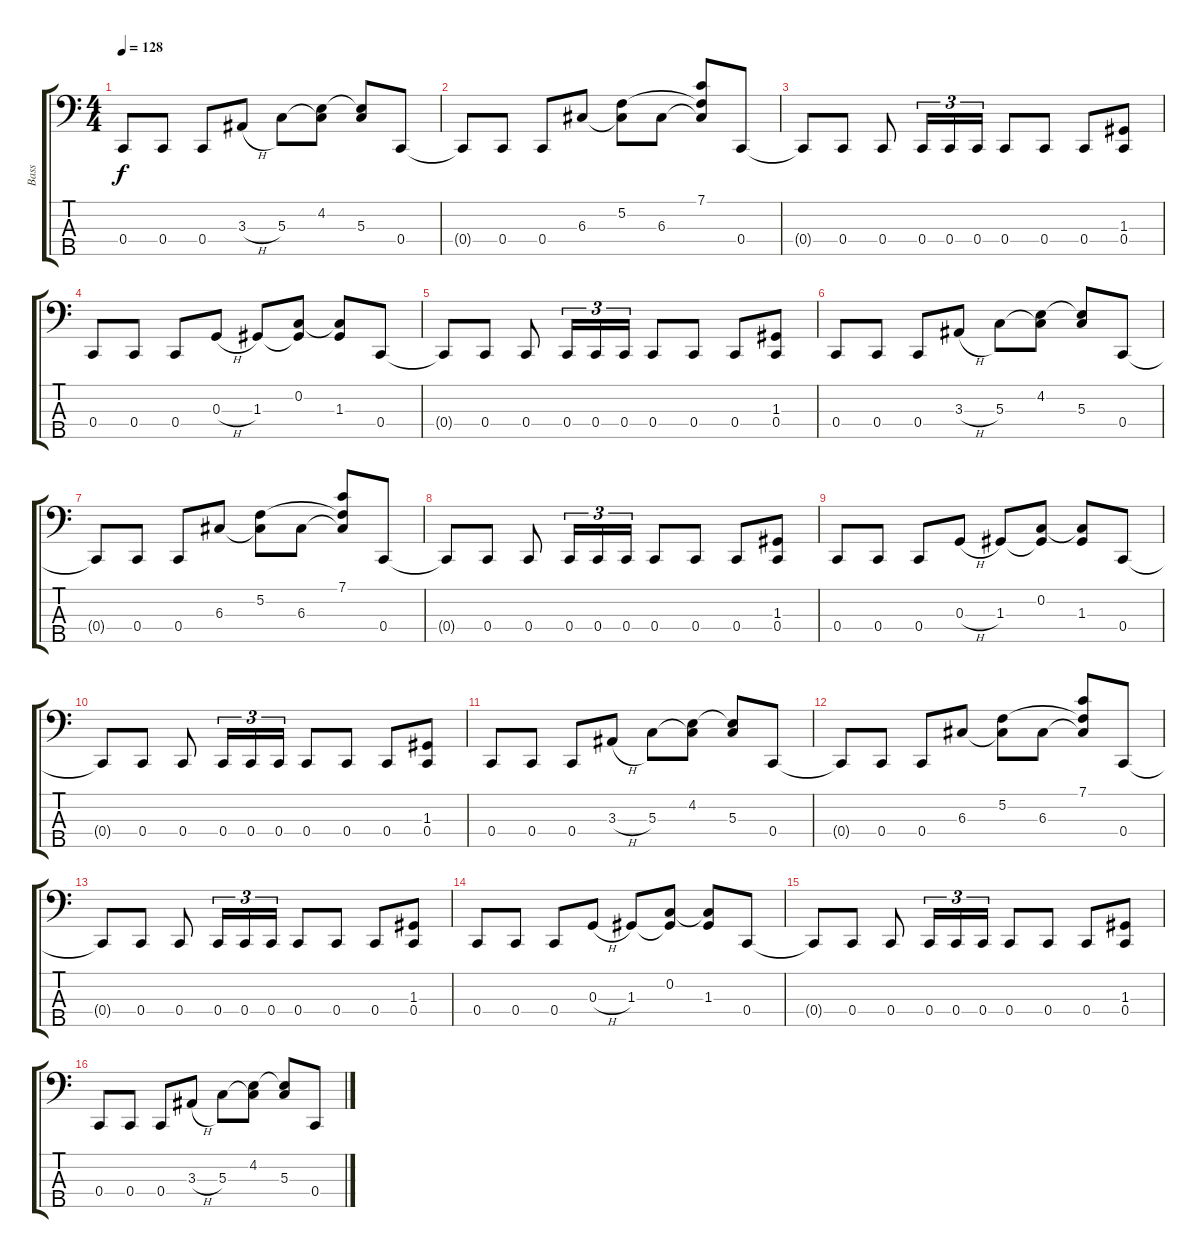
\track ("Bass" "Bass") {instrument electricbasspick}
\staff {score tabs}
\tuning (F2 C2 G1 C1 G0) {hide}
\ts (4 4)
\tempo 128
\clef f4
\ks c
0.4.8{dy f} 0.4.8 0.4.8 3.3{h}.8 5.3.8 (4.2 5.3{t}).8 (4.2{t} 5.3).8 0.4.8 |
0.4{t}.8 0.4.8 0.4.8 6.3.8 (5.2 6.3{t}).8 6.3.8 (7.1 5.2{t} 6.3{t}).8 0.4.8 |
0.4{t}.8 0.4.8 0.4.8 0.4.16{tu (3 2)} 0.4.16{tu (3 2)} 0.4.16{tu (3 2)} 0.4.8 0.4.8 0.4.8 (1.3 0.4).8 |
0.4.8 0.4.8 0.4.8 0.3{h}.8 1.3.8 (0.2 1.3{t}).8 (0.2{t} 1.3).8 0.4.8 |
0.4{t}.8 0.4.8 0.4.8 0.4.16{tu (3 2)} 0.4.16{tu (3 2)} 0.4.16{tu (3 2)} 0.4.8 0.4.8 0.4.8 (1.3 0.4).8 |
0.4.8 0.4.8 0.4.8 3.3{h}.8 5.3.8 (4.2 5.3{t}).8 (4.2{t} 5.3).8 0.4.8 |
0.4{t}.8 0.4.8 0.4.8 6.3.8 (5.2 6.3{t}).8 6.3.8 (7.1 5.2{t} 6.3{t}).8 0.4.8 |
0.4{t}.8 0.4.8 0.4.8 0.4.16{tu (3 2)} 0.4.16{tu (3 2)} 0.4.16{tu (3 2)} 0.4.8 0.4.8 0.4.8 (1.3 0.4).8 |
0.4.8 0.4.8 0.4.8 0.3{h}.8 1.3.8 (0.2 1.3{t}).8 (0.2{t} 1.3).8 0.4.8 |
0.4{t}.8 0.4.8 0.4.8 0.4.16{tu (3 2)} 0.4.16{tu (3 2)} 0.4.16{tu (3 2)} 0.4.8 0.4.8 0.4.8 (1.3 0.4).8 |
0.4.8 0.4.8 0.4.8 3.3{h}.8 5.3.8 (4.2 5.3{t}).8 (4.2{t} 5.3).8 0.4.8 |
0.4{t}.8 0.4.8 0.4.8 6.3.8 (5.2 6.3{t}).8 6.3.8 (7.1 5.2{t} 6.3{t}).8 0.4.8 |
0.4{t}.8 0.4.8 0.4.8 0.4.16{tu (3 2)} 0.4.16{tu (3 2)} 0.4.16{tu (3 2)} 0.4.8 0.4.8 0.4.8 (1.3 0.4).8 |
0.4.8 0.4.8 0.4.8 0.3{h}.8 1.3.8 (0.2 1.3{t}).8 (0.2{t} 1.3).8 0.4.8 |
0.4{t}.8 0.4.8 0.4.8 0.4.16{tu (3 2)} 0.4.16{tu (3 2)} 0.4.16{tu (3 2)} 0.4.8 0.4.8 0.4.8 (1.3 0.4).8 |
0.4.8 0.4.8 0.4.8 3.3{h}.8 5.3.8 (4.2 5.3{t}).8 (4.2{t} 5.3).8 0.4.8
